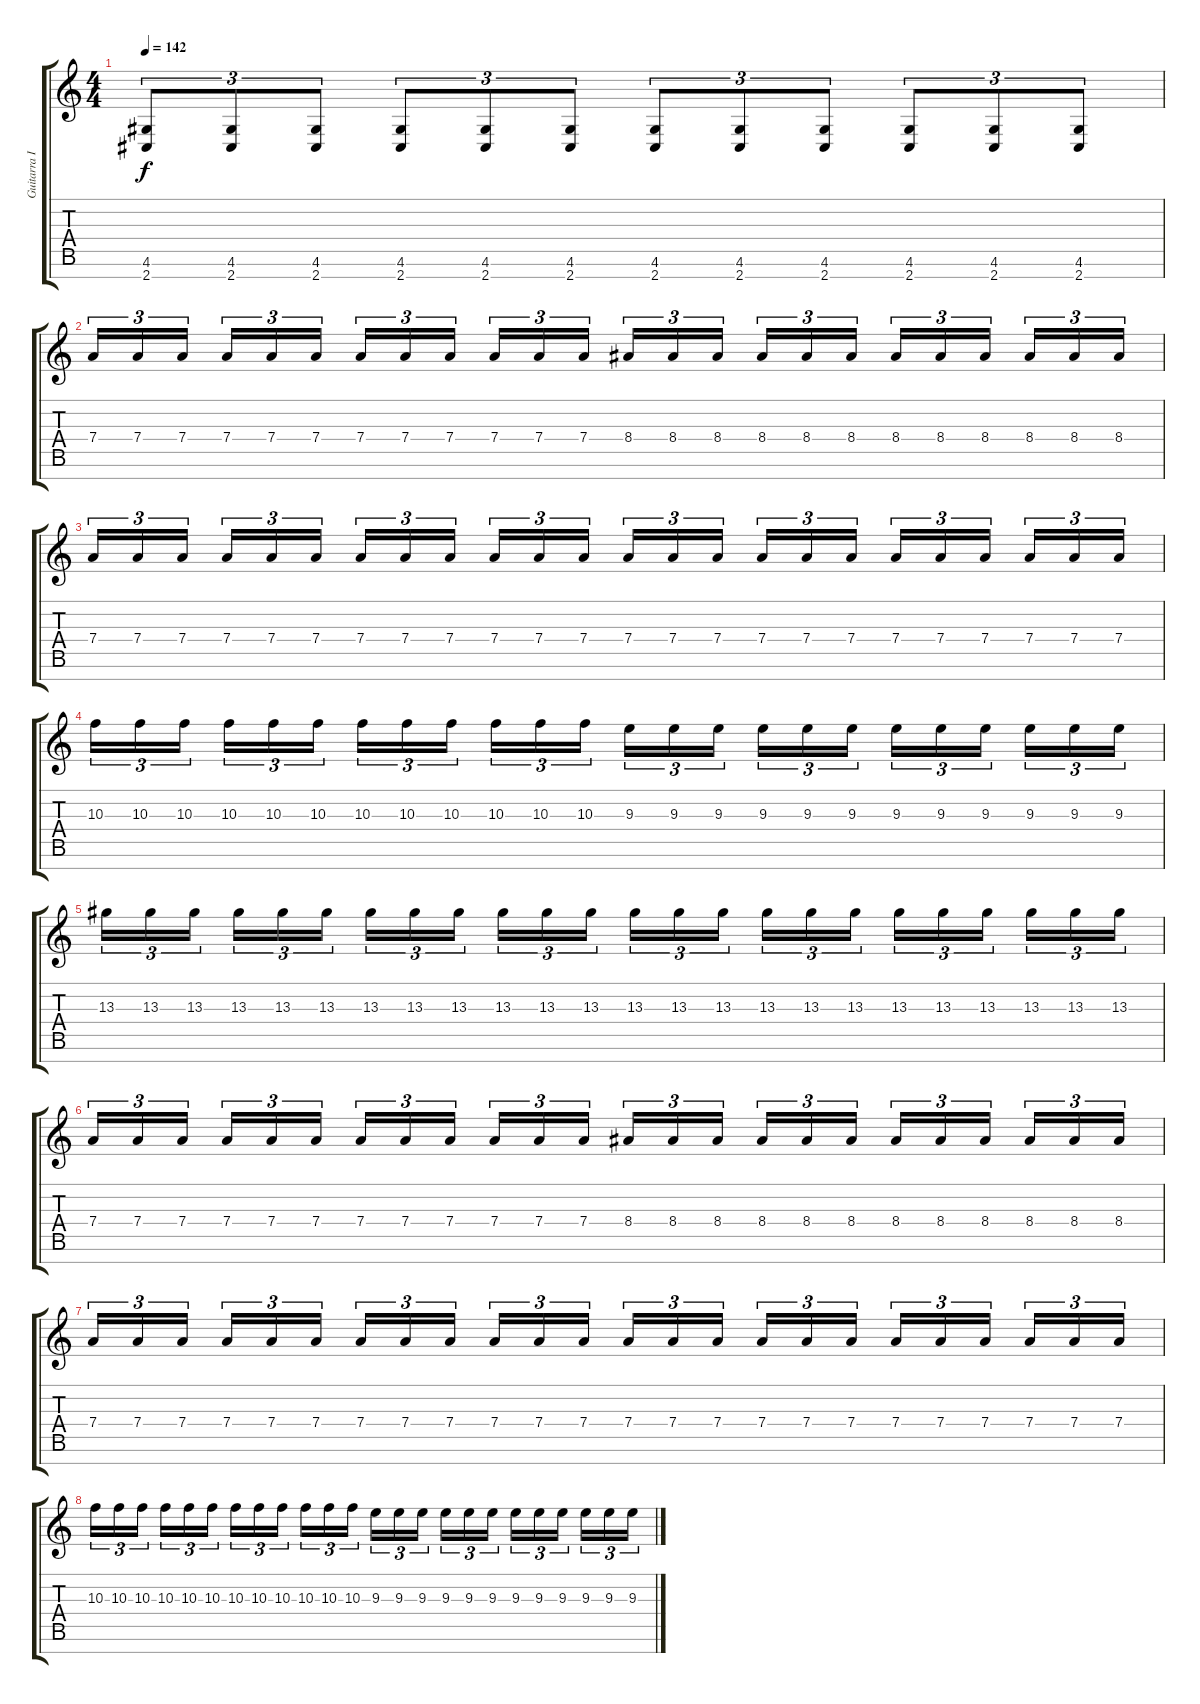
\track ("Guitarra II" "Guitarra I") {instrument distortionguitar}
\staff {score tabs}
\tuning (E4 B3 G3 D3 A2 E2 B1) {hide}
\ts (4 4)
\tempo 142
\clef g2
\ks c
(4.6 2.7).8{tu (3 2) dy f} (4.6 2.7).8{tu (3 2)} (4.6 2.7).8{tu (3 2)} (4.6 2.7).8{tu (3 2)} (4.6 2.7).8{tu (3 2)} (4.6 2.7).8{tu (3 2)} (4.6 2.7).8{tu (3 2)} (4.6 2.7).8{tu (3 2)} (4.6 2.7).8{tu (3 2)} (4.6 2.7).8{tu (3 2)} (4.6 2.7).8{tu (3 2)} (4.6 2.7).8{tu (3 2)} |
7.4.16{tu (3 2)} 7.4.16{tu (3 2)} 7.4.16{tu (3 2)} 7.4.16{tu (3 2)} 7.4.16{tu (3 2)} 7.4.16{tu (3 2)} 7.4.16{tu (3 2)} 7.4.16{tu (3 2)} 7.4.16{tu (3 2)} 7.4.16{tu (3 2)} 7.4.16{tu (3 2)} 7.4.16{tu (3 2)} 8.4.16{tu (3 2)} 8.4.16{tu (3 2)} 8.4.16{tu (3 2)} 8.4.16{tu (3 2)} 8.4.16{tu (3 2)} 8.4.16{tu (3 2)} 8.4.16{tu (3 2)} 8.4.16{tu (3 2)} 8.4.16{tu (3 2)} 8.4.16{tu (3 2)} 8.4.16{tu (3 2)} 8.4.16{tu (3 2)} |
7.4.16{tu (3 2)} 7.4.16{tu (3 2)} 7.4.16{tu (3 2)} 7.4.16{tu (3 2)} 7.4.16{tu (3 2)} 7.4.16{tu (3 2)} 7.4.16{tu (3 2)} 7.4.16{tu (3 2)} 7.4.16{tu (3 2)} 7.4.16{tu (3 2)} 7.4.16{tu (3 2)} 7.4.16{tu (3 2)} 7.4.16{tu (3 2)} 7.4.16{tu (3 2)} 7.4.16{tu (3 2)} 7.4.16{tu (3 2)} 7.4.16{tu (3 2)} 7.4.16{tu (3 2)} 7.4.16{tu (3 2)} 7.4.16{tu (3 2)} 7.4.16{tu (3 2)} 7.4.16{tu (3 2)} 7.4.16{tu (3 2)} 7.4.16{tu (3 2)} |
10.3.16{tu (3 2)} 10.3.16{tu (3 2)} 10.3.16{tu (3 2)} 10.3.16{tu (3 2)} 10.3.16{tu (3 2)} 10.3.16{tu (3 2)} 10.3.16{tu (3 2)} 10.3.16{tu (3 2)} 10.3.16{tu (3 2)} 10.3.16{tu (3 2)} 10.3.16{tu (3 2)} 10.3.16{tu (3 2)} 9.3.16{tu (3 2)} 9.3.16{tu (3 2)} 9.3.16{tu (3 2)} 9.3.16{tu (3 2)} 9.3.16{tu (3 2)} 9.3.16{tu (3 2)} 9.3.16{tu (3 2)} 9.3.16{tu (3 2)} 9.3.16{tu (3 2)} 9.3.16{tu (3 2)} 9.3.16{tu (3 2)} 9.3.16{tu (3 2)} |
13.3.16{tu (3 2)} 13.3.16{tu (3 2)} 13.3.16{tu (3 2)} 13.3.16{tu (3 2)} 13.3.16{tu (3 2)} 13.3.16{tu (3 2)} 13.3.16{tu (3 2)} 13.3.16{tu (3 2)} 13.3.16{tu (3 2)} 13.3.16{tu (3 2)} 13.3.16{tu (3 2)} 13.3.16{tu (3 2)} 13.3.16{tu (3 2)} 13.3.16{tu (3 2)} 13.3.16{tu (3 2)} 13.3.16{tu (3 2)} 13.3.16{tu (3 2)} 13.3.16{tu (3 2)} 13.3.16{tu (3 2)} 13.3.16{tu (3 2)} 13.3.16{tu (3 2)} 13.3.16{tu (3 2)} 13.3.16{tu (3 2)} 13.3.16{tu (3 2)} |
7.4.16{tu (3 2)} 7.4.16{tu (3 2)} 7.4.16{tu (3 2)} 7.4.16{tu (3 2)} 7.4.16{tu (3 2)} 7.4.16{tu (3 2)} 7.4.16{tu (3 2)} 7.4.16{tu (3 2)} 7.4.16{tu (3 2)} 7.4.16{tu (3 2)} 7.4.16{tu (3 2)} 7.4.16{tu (3 2)} 8.4.16{tu (3 2)} 8.4.16{tu (3 2)} 8.4.16{tu (3 2)} 8.4.16{tu (3 2)} 8.4.16{tu (3 2)} 8.4.16{tu (3 2)} 8.4.16{tu (3 2)} 8.4.16{tu (3 2)} 8.4.16{tu (3 2)} 8.4.16{tu (3 2)} 8.4.16{tu (3 2)} 8.4.16{tu (3 2)} |
7.4.16{tu (3 2)} 7.4.16{tu (3 2)} 7.4.16{tu (3 2)} 7.4.16{tu (3 2)} 7.4.16{tu (3 2)} 7.4.16{tu (3 2)} 7.4.16{tu (3 2)} 7.4.16{tu (3 2)} 7.4.16{tu (3 2)} 7.4.16{tu (3 2)} 7.4.16{tu (3 2)} 7.4.16{tu (3 2)} 7.4.16{tu (3 2)} 7.4.16{tu (3 2)} 7.4.16{tu (3 2)} 7.4.16{tu (3 2)} 7.4.16{tu (3 2)} 7.4.16{tu (3 2)} 7.4.16{tu (3 2)} 7.4.16{tu (3 2)} 7.4.16{tu (3 2)} 7.4.16{tu (3 2)} 7.4.16{tu (3 2)} 7.4.16{tu (3 2)} |
10.3.16{tu (3 2)} 10.3.16{tu (3 2)} 10.3.16{tu (3 2)} 10.3.16{tu (3 2)} 10.3.16{tu (3 2)} 10.3.16{tu (3 2)} 10.3.16{tu (3 2)} 10.3.16{tu (3 2)} 10.3.16{tu (3 2)} 10.3.16{tu (3 2)} 10.3.16{tu (3 2)} 10.3.16{tu (3 2)} 9.3.16{tu (3 2)} 9.3.16{tu (3 2)} 9.3.16{tu (3 2)} 9.3.16{tu (3 2)} 9.3.16{tu (3 2)} 9.3.16{tu (3 2)} 9.3.16{tu (3 2)} 9.3.16{tu (3 2)} 9.3.16{tu (3 2)} 9.3.16{tu (3 2)} 9.3.16{tu (3 2)} 9.3.16{tu (3 2)}
